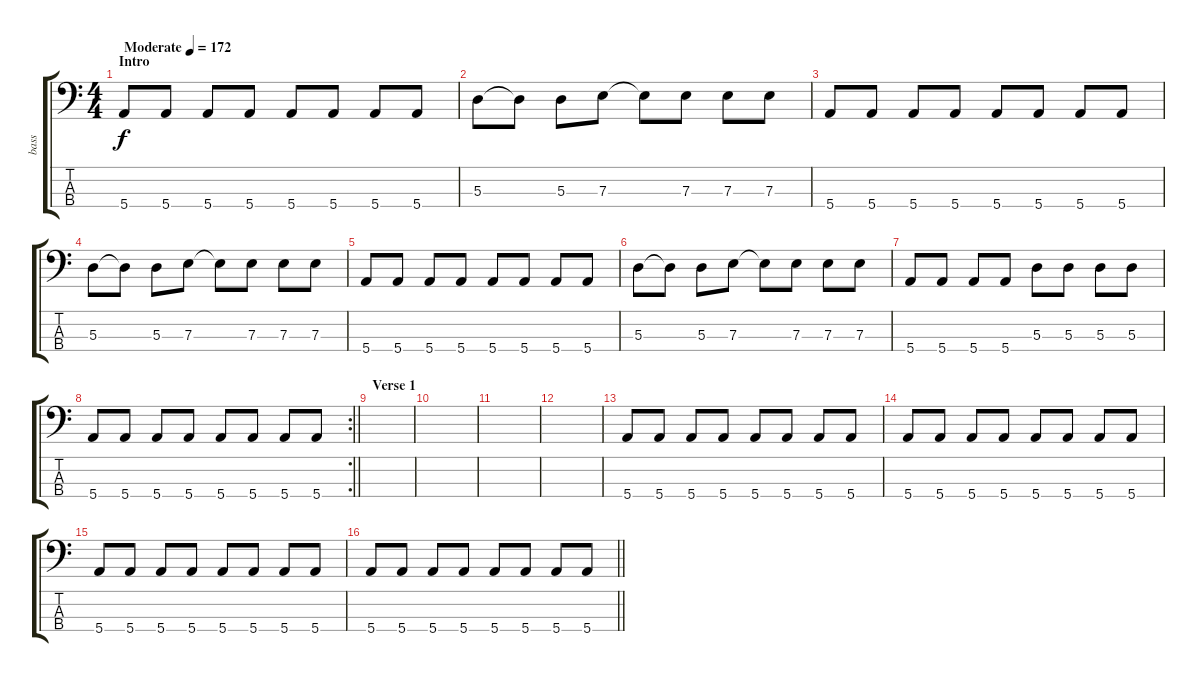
\track ("bass" "bass") {instrument electricbassfinger}
\staff {score tabs}
\tuning (G2 D2 A1 E1) {hide}
\ts (4 4)
\section ("" "Intro")
\tempo (172 "Moderate")
\clef f4
\ks c
5.4.8{dy f instrument electricbassfinger} 5.4.8 5.4.8 5.4.8 5.4.8 5.4.8 5.4.8 5.4.8 |
5.3.8 5.3{t}.8 5.3.8 7.3.8 7.3{t}.8 7.3.8 7.3.8 7.3.8 |
5.4.8 5.4.8 5.4.8 5.4.8 5.4.8 5.4.8 5.4.8 5.4.8 |
5.3.8 5.3{t}.8 5.3.8 7.3.8 7.3{t}.8 7.3.8 7.3.8 7.3.8 |
5.4.8 5.4.8 5.4.8 5.4.8 5.4.8 5.4.8 5.4.8 5.4.8 |
5.3.8 5.3{t}.8 5.3.8 7.3.8 7.3{t}.8 7.3.8 7.3.8 7.3.8 |
5.4.8 5.4.8 5.4.8 5.4.8 5.3.8 5.3.8 5.3.8 5.3.8 |
\rc 2
\barLineRight lightlight
5.4.8 5.4.8 5.4.8 5.4.8 5.4.8 5.4.8 5.4.8 5.4.8 |
\section ("" "Verse 1")
|
|
|
|
5.4.8 5.4.8 5.4.8 5.4.8 5.4.8 5.4.8 5.4.8 5.4.8 |
5.4.8 5.4.8 5.4.8 5.4.8 5.4.8 5.4.8 5.4.8 5.4.8 |
5.4.8 5.4.8 5.4.8 5.4.8 5.4.8 5.4.8 5.4.8 5.4.8 |
\barLineRight lightlight
5.4.8 5.4.8 5.4.8 5.4.8 5.4.8 5.4.8 5.4.8 5.4.8
